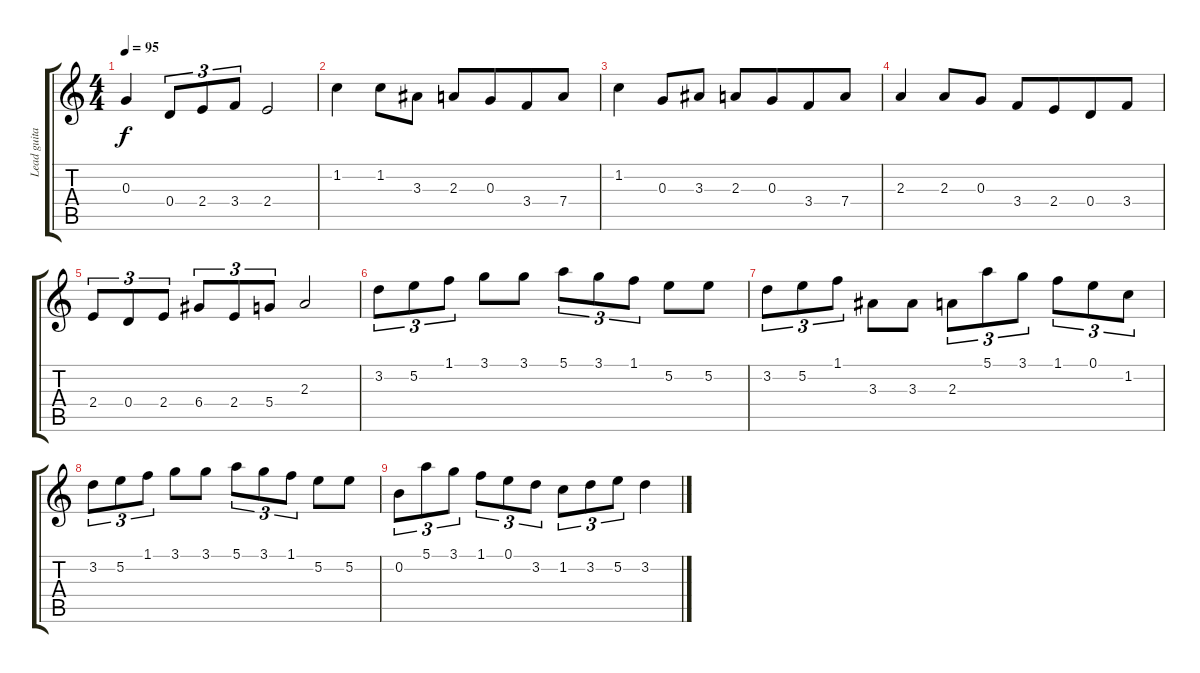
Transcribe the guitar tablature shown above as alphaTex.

\track ("Lead guitar" "Lead guita") {instrument distortionguitar}
\staff {score tabs}
\tuning (E4 B3 G3 D3 A2 E2) {hide}
\ts (4 4)
\tempo 95
\clef g2
\ks c
0.3.4{dy f} 0.4.8{tu (3 2)} 2.4.8{tu (3 2)} 3.4.8{tu (3 2)} 2.4.2 |
1.2.4 1.2.8 3.3.8 2.3.8 0.3.8{beam merge} 3.4.8 7.4.8 |
1.2.4 0.3.8 3.3.8 2.3.8 0.3.8{beam merge} 3.4.8 7.4.8 |
2.3.4 2.3.8 0.3.8 3.4.8 2.4.8{beam merge} 0.4.8 3.4.8 |
2.4.8{tu (3 2)} 0.4.8{tu (3 2)} 2.4.8{tu (3 2)} 6.4.8{tu (3 2)} 2.4.8{tu (3 2)} 5.4.8{tu (3 2)} 2.3.2 |
3.2.8{tu (3 2)} 5.2.8{tu (3 2) beam merge} 1.1.8{tu (3 2)} 3.1.8 3.1.8 5.1.8{tu (3 2)} 3.1.8{tu (3 2)} 1.1.8{tu (3 2)} 5.2.8 5.2.8 |
3.2.8{tu (3 2)} 5.2.8{tu (3 2)} 1.1.8{tu (3 2)} 3.3.8{beam Down} 3.3.8{beam Down} 2.3.8{tu (3 2)} 5.1.8{tu (3 2)} 3.1.8{tu (3 2)} 1.1.8{tu (3 2)} 0.1.8{tu (3 2)} 1.2.8{tu (3 2)} |
3.2.8{tu (3 2)} 5.2.8{tu (3 2) beam merge} 1.1.8{tu (3 2)} 3.1.8 3.1.8 5.1.8{tu (3 2)} 3.1.8{tu (3 2)} 1.1.8{tu (3 2)} 5.2.8 5.2.8 |
0.2.8{tu (3 2)} 5.1.8{tu (3 2)} 3.1.8{tu (3 2)} 1.1.8{tu (3 2)} 0.1.8{tu (3 2)} 3.2.8{tu (3 2)} 1.2.8{tu (3 2)} 3.2.8{tu (3 2)} 5.2.8{tu (3 2)} 3.2.4
